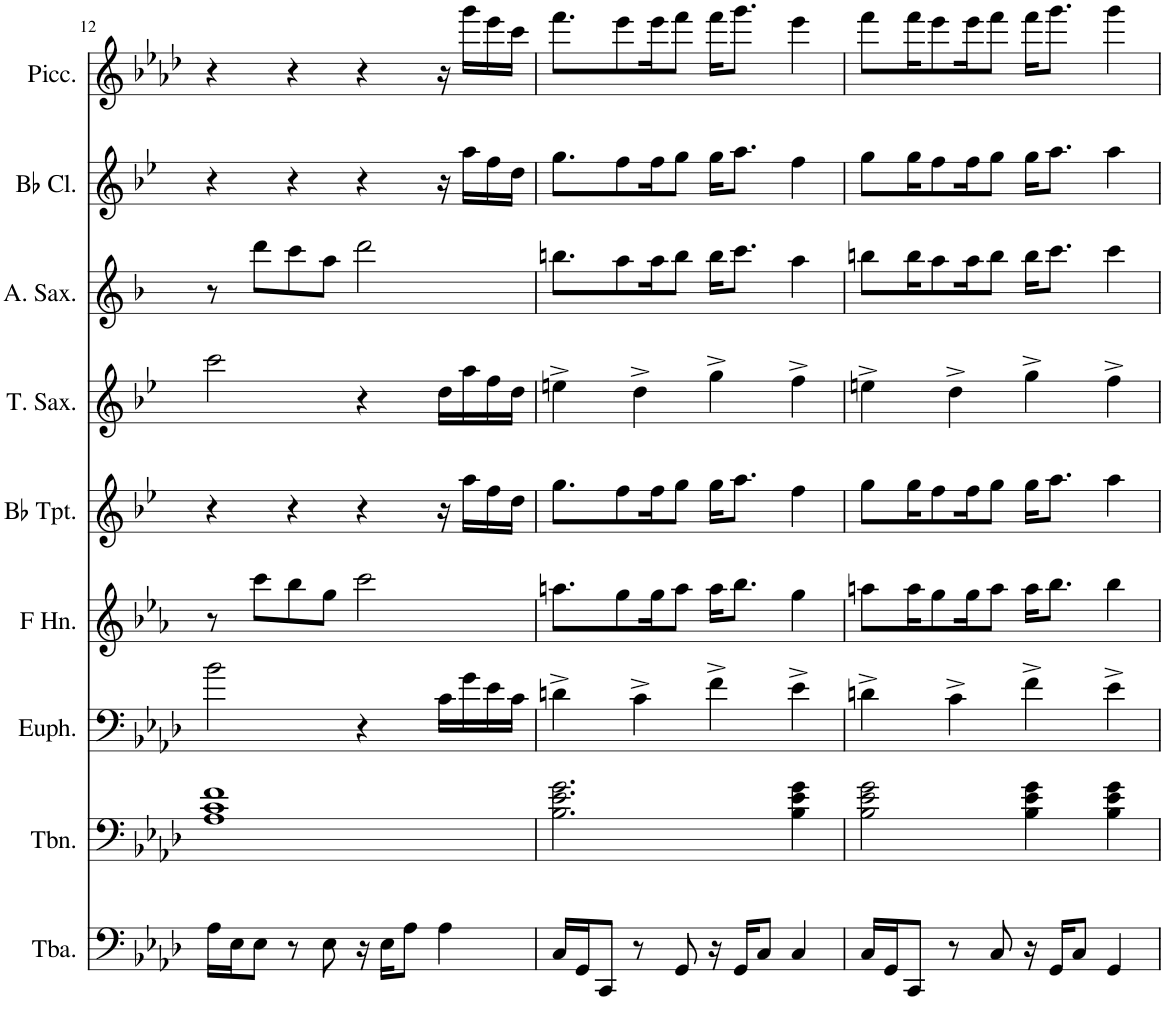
**kern	**kern	**kern	**kern	**kern	**kern	**kern	**kern	**kern
*part9	*part8	*part7	*part6	*part5	*part4	*part3	*part2	*part1
*staff9	*staff8	*staff7	*staff6	*staff5	*staff4	*staff3	*staff2	*staff1
*I"Tuba	*I"Trombone	*I"Euphonium	*I"Horn in F	*I"Bb Trumpet	*I"Tenor Saxophone	*I"Alto Saxophone	*I"Bb Clarinet	*I"Piccolo
*I'Tba.	*I'Tbn.	*I'Euph.	*	*I'Bb Tpt.	*I'T. Sax.	*I'A. Sax.	*I'Bb Cl.	*I'Picc.
!!LO:PB:g=z
*clefF4	*clefF4	*clefF4	*clefG2	*clefG2	*clefG2	*clefG2	*clefG2	*clefG2
*	*	*	*Trd4c7	*Trd1c2	*Trd8c14	*Trd5c9	*Trd1c2	*Trd-7c-12
*k[b-e-a-d-]	*k[b-e-a-d-]	*k[b-e-a-d-]	*k[b-e-a-]	*k[b-e-]	*k[b-e-]	*k[b-]	*k[b-e-]	*k[b-e-a-d-]
*M4/4	*M4/4	*M4/4	*M4/4	*M4/4	*M4/4	*M4/4	*M4/4	*M4/4
=12	=12	=12	=12	=12	=12	=12	=12	=12
16A-\LL	1A- 1c 1f	2b-\	8r	4r	2ccc\	8r	4r	4r
16E-\J	.	.	.	.	.	.	.	.
8E-\J	.	.	8ccc\L	.	.	8ddd\L	.	.
8r	.	.	8bb-\	4r	.	8ccc\	4r	4r
8E-\	.	.	8gg\J	.	.	8aa\J	.	.
16r	.	4r	2ccc\	4r	4r	2ddd\	4r	4r
16E-\KL	.	.	.	.	.	.	.	.
8A-\J	.	.	.	.	.	.	.	.
4A-\	.	16c\LL	.	16r	16dd\LL	.	16r	16r
.	.	16g\	.	16aa\LL	16aa\	.	16aa\LL	16ggg\LL
.	.	16e-\	.	16ff\	16ff\	.	16ff\	16eee-\
.	.	16c\JJ	.	16dd\JJ	16dd\JJ	.	16dd\JJ	16ccc\JJ
=13	=13	=13	=13	=13	=13	=13	=13	=13
16C/LL	2.B-\ 2.e-\ 2.g\	4dn^\	8.aan\L	8.gg\L	4een^\	8.bbn\L	8.gg\L	8.fff\L
16GG/J	.	.	.	.	.	.	.	.
8CC/J	.	.	.	.	.	.	.	.
.	.	.	8gg\	8ff\	.	8aa\	8ff\	8eee-\
8r	.	4c^\	.	.	4dd^\	.	.	.
.	.	.	16gg\K	16ff\K	.	16aa\K	16ff\K	16eee-\K
8GG/	.	.	8aa\J	8gg\J	.	8bb\J	8gg\J	8fff\J
16r	.	4f^\	16aa\KL	16gg\KL	4gg^\	16bb\KL	16gg\KL	16fff\KL
16GG/KL	.	.	8.bb-\J	8.aa\J	.	8.ccc\J	8.aa\J	8.ggg\J
8C/J	.	.	.	.	.	.	.	.
4C/	4B-\ 4e-\ 4g\	4e-^\	4gg\	4ff\	4ff^\	4aa\	4ff\	4eee-\
=14	=14	=14	=14	=14	=14	=14	=14	=14
16C/LL	2B-\ 2e-\ 2g\	4dn^\	8aan\L	8gg\L	4een^\	8bbn\L	8gg\L	8fff\L
16GG/J	.	.	.	.	.	.	.	.
8CC/J	.	.	16aa\K	16gg\K	.	16bb\K	16gg\K	16fff\K
.	.	.	8gg\	8ff\	.	8aa\	8ff\	8eee-\
8r	.	4c^\	.	.	4dd^\	.	.	.
.	.	.	16gg\K	16ff\K	.	16aa\K	16ff\K	16eee-\K
8C/	.	.	8aa\J	8gg\J	.	8bb\J	8gg\J	8fff\J
16r	4B-\ 4e-\ 4g\	4f^\	16aa\KL	16gg\KL	4gg^\	16bb\KL	16gg\KL	16fff\KL
16GG/KL	.	.	8.bb-\J	8.aa\J	.	8.ccc\J	8.aa\J	8.ggg\J
8C/J	.	.	.	.	.	.	.	.
4GG/	4B-\ 4e-\ 4g\	4e-^\	4bb-\	4aa\	4ff^\	4ccc\	4aa\	4ggg\
=	=	=	=	=	=	=	=	=
*-	*-	*-	*-	*-	*-	*-	*-	*-
